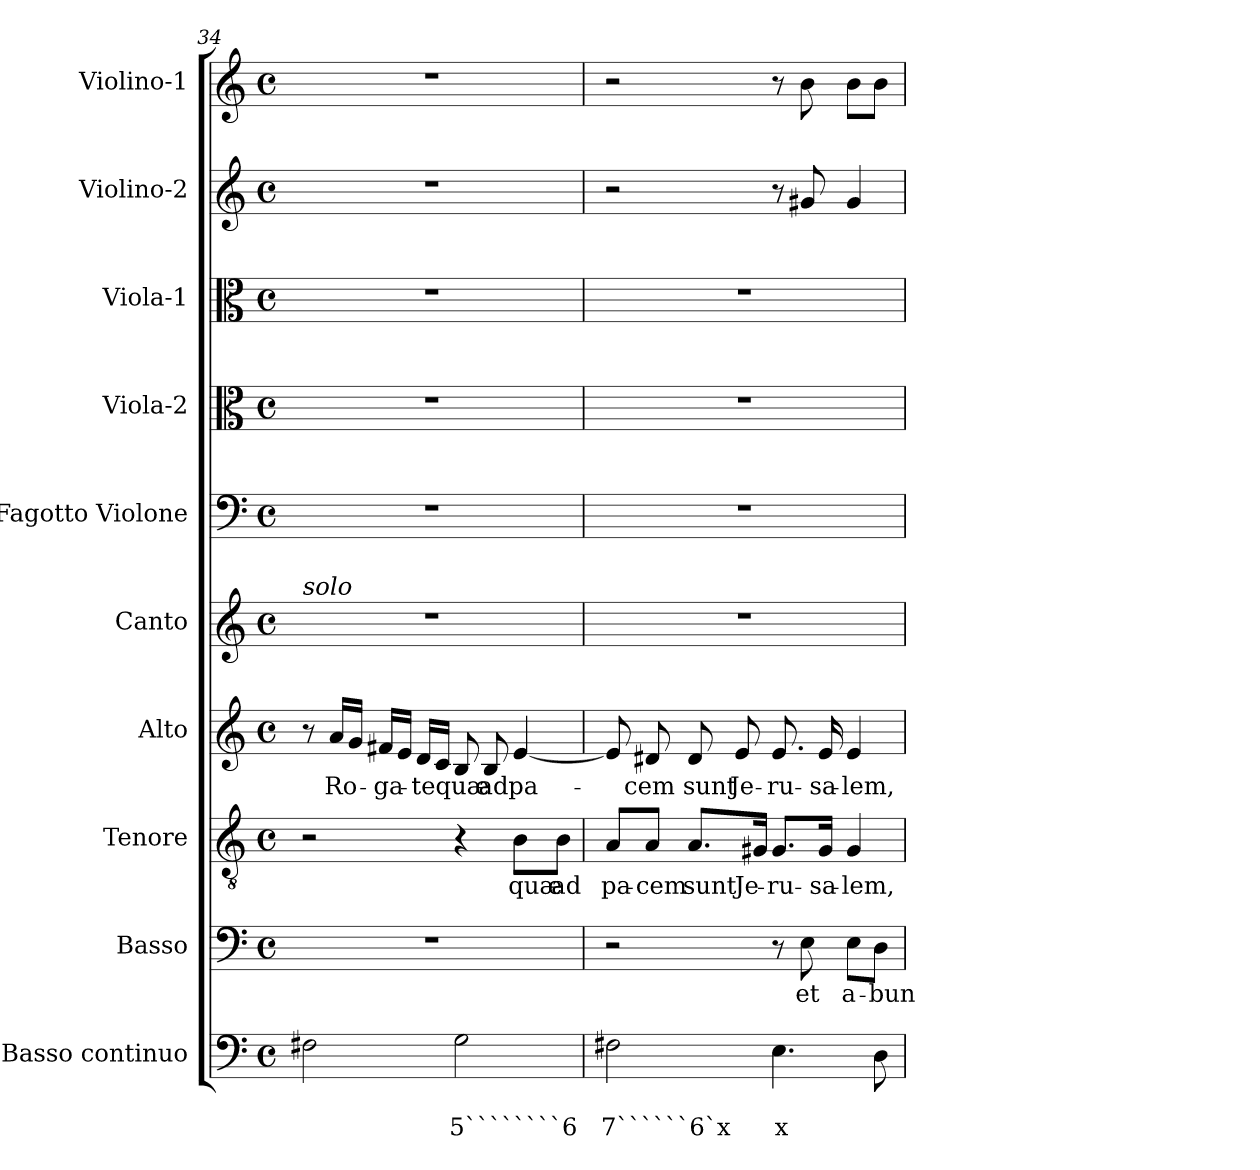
**kern	**text	**text	**kern	**text	**kern	**text	**kern	**text	**kern	**kern	**kern	**kern	**kern	**kern
*part10	*part10	*part10	*part9	*part9	*part8	*part8	*part7	*part7	*part6	*part5	*part4	*part3	*part2	*part1
*staff10	*staff10	*staff10	*staff9	*staff9	*staff8	*staff8	*staff7	*staff7	*staff6	*staff5	*staff4	*staff3	*staff2	*staff1
*I"Basso continuo	*	*	*I"Basso	*	*I"Tenore	*	*I"Alto	*	*I"Canto	*I"Fagotto Violone	*I"Viola-2	*I"Viola-1	*I"Violino-2	*I"Violino-1
*I'BC	*	*	*I'B	*	*I'T	*	*I'A	*	*I'C	*I'Fg	*I'Va2	*I'Va1	*I'Vi2	*I'Vi1
!!LO:PB:g=z
*clefF4	*	*	*clefF4	*	*clefGv2	*	*clefG2	*	*clefG2	*clefF4	*clefC3	*clefC3	*clefG2	*clefG2
*k[]	*	*	*k[]	*	*k[]	*	*k[]	*	*k[]	*k[]	*k[]	*k[]	*k[]	*k[]
*C:	*	*	*C:	*	*C:	*	*C:	*	*C:	*C:	*C:	*C:	*C:	*C:
*M4/4	*	*	*M4/4	*	*M4/4	*	*M4/4	*	*M4/4	*M4/4	*M4/4	*M4/4	*M4/4	*M4/4
*met(c)	*	*	*met(c)	*	*met(c)	*	*met(c)	*	*met(c)	*met(c)	*met(c)	*met(c)	*met(c)	*met(c)
=34	=34	=34	=34	=34	=34	=34	=34	=34	=34	=34	=34	=34	=34	=34
!	!	!	!	!	!	!	!	!	!LO:TX:a:i:t=solo	!	!	!	!	!
2F#X\	.	.	1r	.	2r	.	8r	.	1r	1r	1r	1r	1r	1r
!	!	!	!	!	!	!	!	!LO:LY:b	!	!	!	!	!	!
.	.	.	.	.	.	.	16a/LL	Ro-	.	.	.	.	.	.
.	.	.	.	.	.	.	16g/JJ	.	.	.	.	.	.	.
!	!	!	!	!	!	!	!	!LO:LY:b	!	!	!	!	!	!
.	.	.	.	.	.	.	16f#X/LL	-ga-	.	.	.	.	.	.
.	.	.	.	.	.	.	16e/JJ	.	.	.	.	.	.	.
!	!	!	!	!	!	!	!	!LO:LY:b	!	!	!	!	!	!
.	.	.	.	.	.	.	16d/LL	-te	.	.	.	.	.	.
.	.	.	.	.	.	.	16c/JJ	.	.	.	.	.	.	.
!	!	!LO:LY:b	!	!	!	!	!	!	!	!	!	!	!	!
!	!	!	!	!	!	!	!	!LO:LY:b	!	!	!	!	!	!
2G\	.	5````````6	.	.	4r	.	8B/	quæ	.	.	.	.	.	.
!	!	!	!	!	!	!	!	!LO:LY:b	!	!	!	!	!	!
.	.	.	.	.	.	.	8B/	ad	.	.	.	.	.	.
!	!	!	!	!	!	!LO:LY:b	!	!	!	!	!	!	!	!
!	!	!	!	!	!	!	!	!LO:LY:b	!	!	!	!	!	!
.	.	.	.	.	8B\L	quæ	[4e/	pa-	.	.	.	.	.	.
!	!	!	!	!	!	!LO:LY:b	!	!	!	!	!	!	!	!
.	.	.	.	.	8B\J	ad	.	.	.	.	.	.	.	.
=35	=35	=35	=35	=35	=35	=35	=35	=35	=35	=35	=35	=35	=35	=35
!	!	!LO:LY:b	!	!	!	!	!	!	!	!	!	!	!	!
!	!	!	!	!	!	!LO:LY:b	!	!	!	!	!	!	!	!
2F#X\	.	7``````6`x	2r	.	8A/L	pa-	8e/]	.	1r	1r	1r	1r	2r	2r
!	!	!	!	!	!	!LO:LY:b	!	!	!	!	!	!	!	!
!	!	!	!	!	!	!	!	!LO:LY:b	!	!	!	!	!	!
.	.	.	.	.	8A/J	-cem	8d#X/	-cem	.	.	.	.	.	.
!	!	!	!	!	!	!LO:LY:b	!	!	!	!	!	!	!	!
!	!	!	!	!	!	!	!	!LO:LY:b	!	!	!	!	!	!
.	.	.	.	.	8.A/L	sunt	8d#/	sunt	.	.	.	.	.	.
!	!	!	!	!	!	!	!	!LO:LY:b	!	!	!	!	!	!
.	.	.	.	.	.	.	8e/	Je-	.	.	.	.	.	.
!	!	!	!	!	!	!LO:LY:b	!	!	!	!	!	!	!	!
.	.	.	.	.	16G#X/Jk	Je-	.	.	.	.	.	.	.	.
!	!	!LO:LY:b	!	!	!	!	!	!	!	!	!	!	!	!
!	!	!	!	!	!	!LO:LY:b	!	!	!	!	!	!	!	!
!	!	!	!	!	!	!	!	!LO:LY:b	!	!	!	!	!	!
4.E\	.	x	8r	.	8.G#/L	-ru-	8.e/	-ru-	.	.	.	.	8r	8r
!	!	!	!	!LO:LY:b	!	!	!	!	!	!	!	!	!	!
.	.	.	8E\	et	.	.	.	.	.	.	.	.	8g#X/	8b\
!	!	!	!	!	!	!LO:LY:b	!	!	!	!	!	!	!	!
!	!	!	!	!	!	!	!	!LO:LY:b	!	!	!	!	!	!
.	.	.	.	.	16G#/Jk	-sa-	16e/	-sa-	.	.	.	.	.	.
!	!	!	!	!LO:LY:b	!	!	!	!	!	!	!	!	!	!
!	!	!	!	!	!	!LO:LY:b	!	!	!	!	!	!	!	!
!	!	!	!	!	!	!	!	!LO:LY:b	!	!	!	!	!	!
.	.	.	8E\L	a-	4G#/	-lem,	4e/	-lem,	.	.	.	.	4g#/	8b\L
!	!	!	!	!LO:LY:b	!	!	!	!	!	!	!	!	!	!
8D\	.	.	8D\J	-bun-	.	.	.	.	.	.	.	.	.	8b\J
=	=	=	=	=	=	=	=	=	=	=	=	=	=	=
*-	*-	*-	*-	*-	*-	*-	*-	*-	*-	*-	*-	*-	*-	*-
